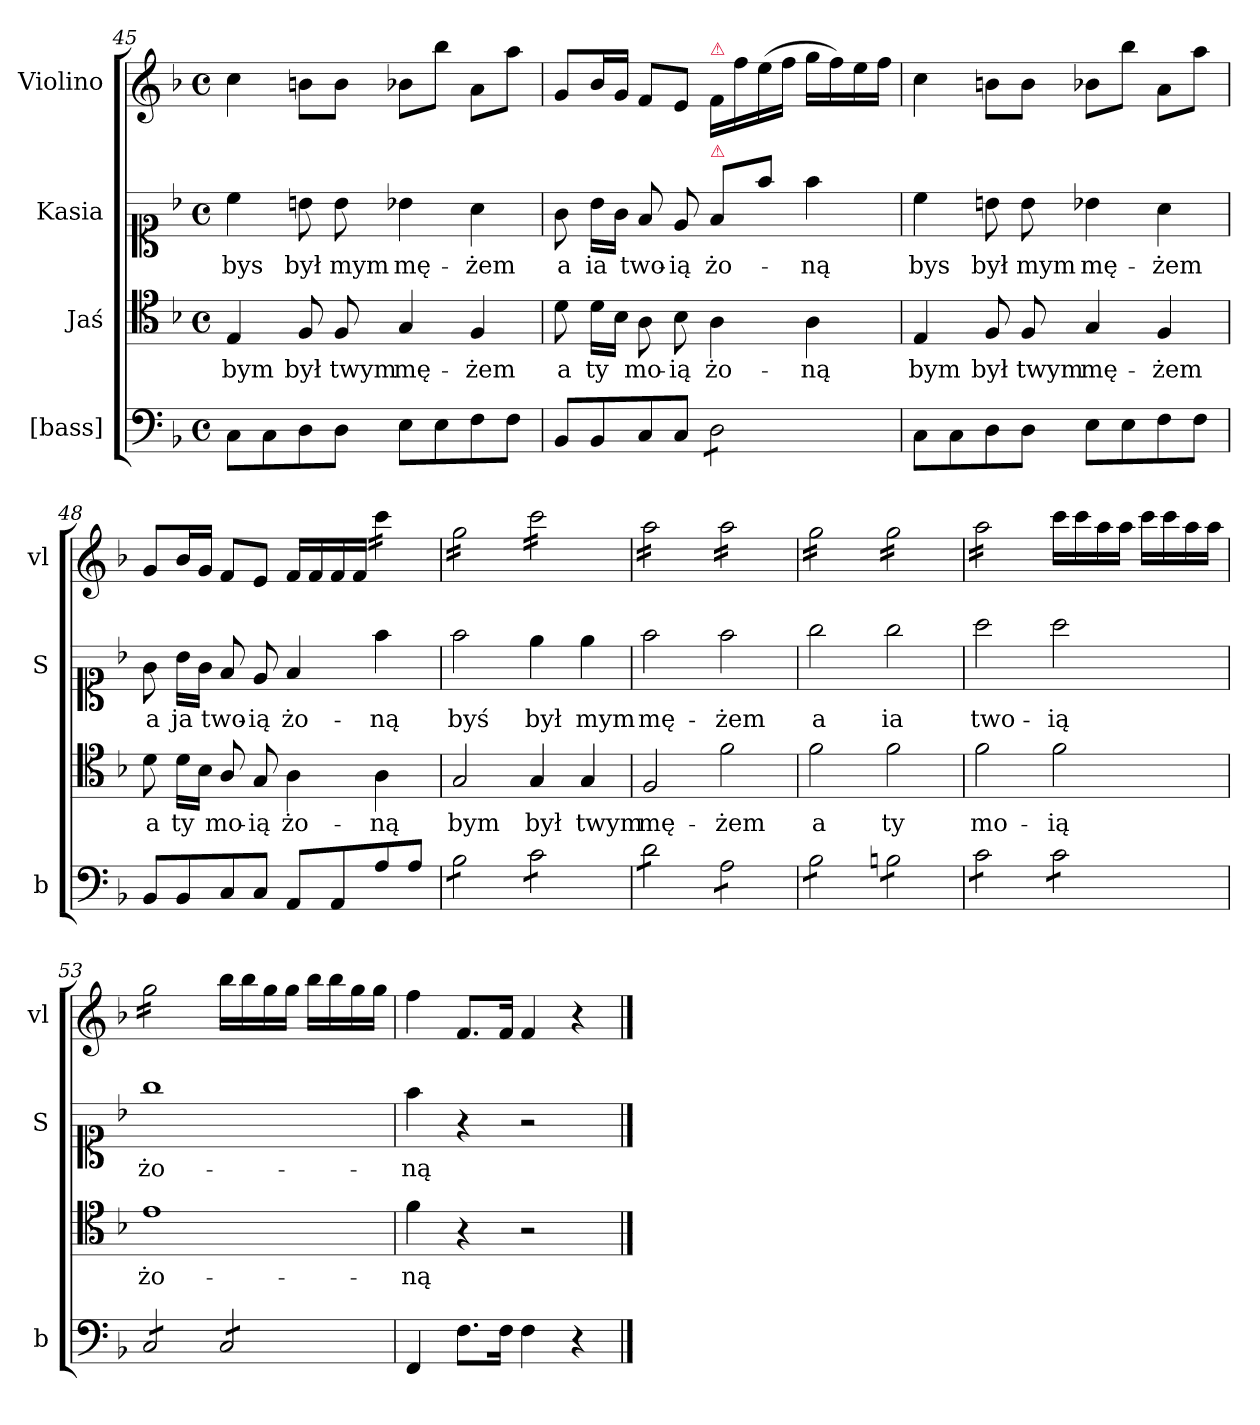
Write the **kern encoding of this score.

**kern	**kern	**text	**kern	**text	**kern
*part4	*part3	*part3	*part2	*part2	*part1
*staff4	*staff3	*staff3	*staff2	*staff2	*staff1
*I"[bass]	*I"Jaś	*	*I"Kasia	*	*I"Violino
*I'b	*	*	*I'S	*	*I'vl
*clefF4	*clefC4	*	*clefC1	*	*clefG2
*k[b-]	*k[b-]	*	*k[b-]	*	*k[b-]
*F:	*F:	*	*F:	*	*F:
*M4/4	*M4/4	*	*M4/4	*	*M4/4
*met(c)	*met(c)	*	*met(c)	*	*met(c)
=45	=45	=45	=45	=45	=45
8C\L	4E/	bym	4cc\	bys	4cc\
8C\	.	.	.	.	.
8D\	8F/	był	8bn\	był	8bn\L
8D\J	8F/	twym	8b\	mym	8b\J
8E\L	4G/	mę-	4b-X\	mę-	8b-X\L
8E\	.	.	.	.	8bb-\J
8F\	4F/	-żem	4a\	-żem	8a\L
8F\J	.	.	.	.	8aa\J
=46	=46	=46	=46	=46	=46
8BB-/L	8d\	a	8g\	a	8g/L
8BB-/	16d\LL	ty	16b-\LL	ia	16b-/L
.	16B-\JJ	.	16g\JJ	.	16g/JJ
8C/	8A\	mo-	8f/	two-	8f/L
8C/J	8B-\	-ią	8e/	-ią	8e/J
!	!	!	!	!	!LO:TX:a:color=crimson:t=⚠
!	!	!	!LO:TX:a:color=crimson:t=⚠	!	!
*tremolo	*	*	*	*	*
8D\L	4A\	żo-	8f/L	żo-	16f/LL
.	.	.	.	.	16ff\
8D\	.	.	8ff\J	.	(16ee\
.	.	.	.	.	16ff\JJ
8D\	4A\	-ną	4ff\	-ną	16gg\LL
.	.	.	.	.	16ff\)
8D\J	.	.	.	.	16ee\
*Xtremolo	*	*	*	*	*
.	.	.	.	.	16ff\JJ
=47	=47	=47	=47	=47	=47
8C\L	4E/	bym	4cc\	bys	4cc\
8C\	.	.	.	.	.
8D\	8F/	był	8bn\	był	8bn\L
8D\J	8F/	twym	8b\	mym	8b\J
8E\L	4G/	mę-	4b-X\	mę-	8b-X\L
8E\	.	.	.	.	8bb-\J
8F\	4F/	-żem	4a\	-żem	8a\L
8F\J	.	.	.	.	8aa\J
=48	=48	=48	=48	=48	=48
8BB-/L	8d\	a	8g\	a	8g/L
8BB-/	16d\LL	ty	16b-\LL	ja	16b-/L
.	16B-\JJ	.	16g\JJ	.	16g/JJ
8C/	8A/	mo-	8f/	two-	8f/L
8C/J	8G/	-ią	8e/	-ią	8e/J
8AA/L	4A\	żo-	4f/	żo-	16f/LL
.	.	.	.	.	16f/
8AA/	.	.	.	.	16f/
.	.	.	.	.	16f/JJ
*	*	*	*	*	*tremolo
8A\	4A\	-ną	4ff\	-ną	16ccc\LL
.	.	.	.	.	16ccc\
8A\J	.	.	.	.	16ccc\
.	.	.	.	.	16ccc\JJ
=49	=49	=49	=49	=49	=49
*tremolo	*	*	*	*	*
8B-\L	2G/	bym	2ff\	byś	16gg\LL
.	.	.	.	.	16gg\
8B-\	.	.	.	.	16gg\
.	.	.	.	.	16gg\
8B-\	.	.	.	.	16gg\
.	.	.	.	.	16gg\
8B-\J	.	.	.	.	16gg\
.	.	.	.	.	16gg\JJ
8c\L	4G/	był	4ee\	był	16ccc\LL
.	.	.	.	.	16ccc\
8c\	.	.	.	.	16ccc\
.	.	.	.	.	16ccc\
8c\	4G/	twym	4ee\	mym	16ccc\
.	.	.	.	.	16ccc\
8c\J	.	.	.	.	16ccc\
.	.	.	.	.	16ccc\JJ
=50	=50	=50	=50	=50	=50
8d\L	2F/	mę-	2ff\	mę-	16aa\LL
.	.	.	.	.	16aa\
8d\	.	.	.	.	16aa\
.	.	.	.	.	16aa\
8d\	.	.	.	.	16aa\
.	.	.	.	.	16aa\
8d\J	.	.	.	.	16aa\
.	.	.	.	.	16aa\JJ
8A\L	2f\	-żem	2ff\	-żem	16aa\LL
.	.	.	.	.	16aa\
8A\	.	.	.	.	16aa\
.	.	.	.	.	16aa\
8A\	.	.	.	.	16aa\
.	.	.	.	.	16aa\
8A\J	.	.	.	.	16aa\
.	.	.	.	.	16aa\JJ
=51	=51	=51	=51	=51	=51
8B-\L	2f\	a	2gg\	a	16gg\LL
.	.	.	.	.	16gg\
8B-\	.	.	.	.	16gg\
.	.	.	.	.	16gg\
8B-\	.	.	.	.	16gg\
.	.	.	.	.	16gg\
8B-\J	.	.	.	.	16gg\
.	.	.	.	.	16gg\JJ
8Bn\L	2f\	ty	2gg\	ia	16gg\LL
.	.	.	.	.	16gg\
8Bn\	.	.	.	.	16gg\
.	.	.	.	.	16gg\
8Bn\	.	.	.	.	16gg\
.	.	.	.	.	16gg\
8Bn\J	.	.	.	.	16gg\
.	.	.	.	.	16gg\JJ
=52	=52	=52	=52	=52	=52
8c\L	2f\	mo-	2aa\	two-	16aa\LL
.	.	.	.	.	16aa\
8c\	.	.	.	.	16aa\
.	.	.	.	.	16aa\
8c\	.	.	.	.	16aa\
.	.	.	.	.	16aa\
8c\J	.	.	.	.	16aa\
.	.	.	.	.	16aa\JJ
*	*	*	*	*	*Xtremolo
8c\L	2f\	-ią	2aa\	-ią	16ccc\LL
.	.	.	.	.	16ccc\
8c\	.	.	.	.	16aa\
.	.	.	.	.	16aa\JJ
8c\	.	.	.	.	16ccc\LL
.	.	.	.	.	16ccc\
8c\J	.	.	.	.	16aa\
.	.	.	.	.	16aa\JJ
=53	=53	=53	=53	=53	=53
*	*	*	*	*	*tremolo
8C/L	1e	żo-	1gg	żo-	16gg\LL
.	.	.	.	.	16gg\
8C/	.	.	.	.	16gg\
.	.	.	.	.	16gg\
8C/	.	.	.	.	16gg\
.	.	.	.	.	16gg\
8C/J	.	.	.	.	16gg\
.	.	.	.	.	16gg\JJ
*	*	*	*	*	*Xtremolo
8C/L	.	.	.	.	16bb-\LL
.	.	.	.	.	16bb-\
8C/	.	.	.	.	16gg\
.	.	.	.	.	16gg\JJ
8C/	.	.	.	.	16bb-\LL
.	.	.	.	.	16bb-\
8C/J	.	.	.	.	16gg\
*Xtremolo	*	*	*	*	*
.	.	.	.	.	16gg\JJ
=54	=54	=54	=54	=54	=54
4FF/	4f\	-ną	4ff\	-ną	4ff\
8.F\L	4r	.	4r	.	8.f/L
16F\Jk	.	.	.	.	16f/Jk
4F\	2r	.	2r	.	4f/
4r	.	.	.	.	4r
==	==	==	==	==	==
*-	*-	*-	*-	*-	*-
